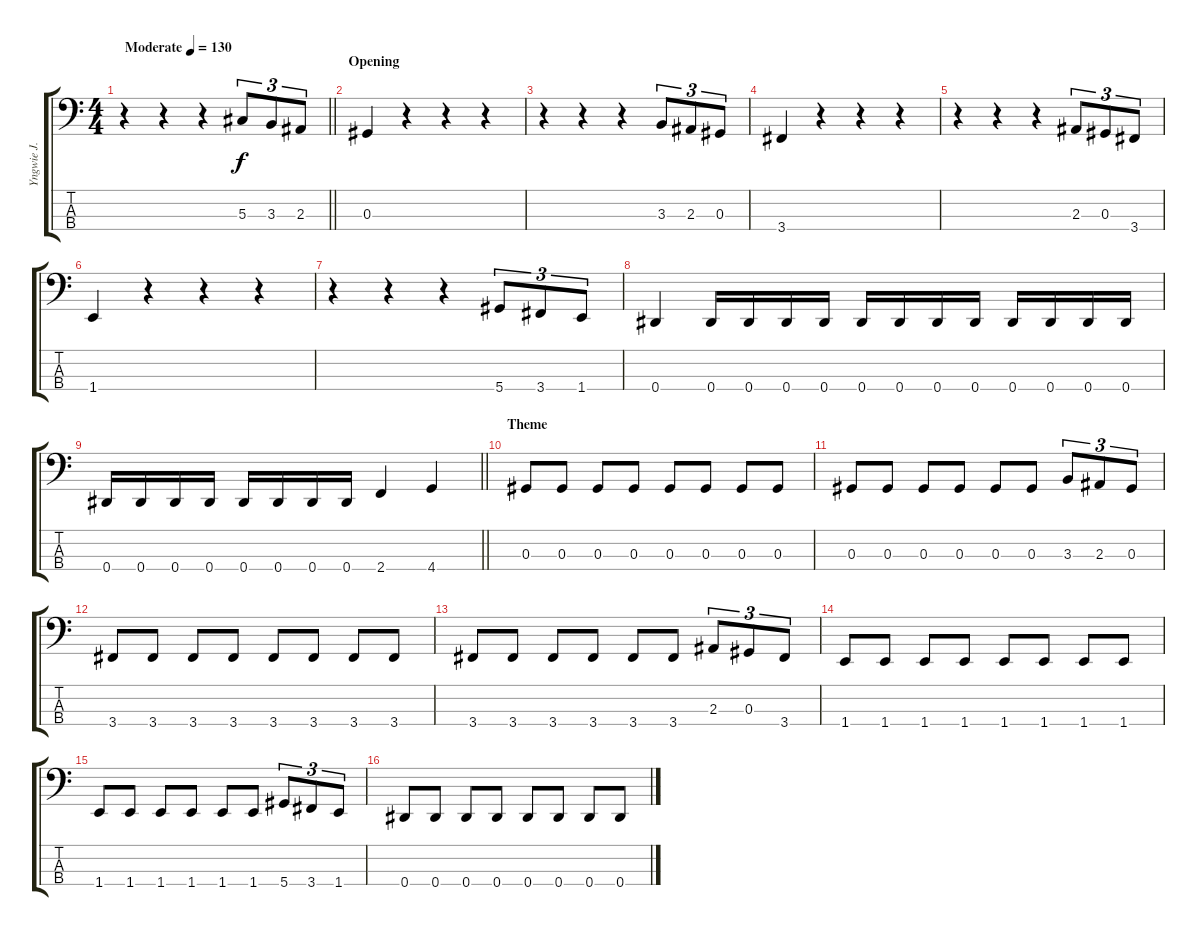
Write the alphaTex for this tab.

\track ("Yngwie J. Malmsteen" "Yngwie J. ") {instrument electricbassfinger}
\staff {score tabs}
\tuning (Gb2 Db2 Ab1 Eb1) {hide}
\ts (4 4)
\tempo (130 "Moderate")
\clef f4
\barLineRight lightlight
\ks c
r.4{dy f instrument electricbassfinger} r.4 r.4 5.3.8{tu (3 2)} 3.3.8{tu (3 2)} 2.3.8{tu (3 2)} |
\section ("" "Opening")
0.3.4 r.4 r.4 r.4 |
r.4 r.4 r.4 3.3.8{tu (3 2)} 2.3.8{tu (3 2)} 0.3.8{tu (3 2)} |
3.4.4 r.4 r.4 r.4 |
r.4 r.4 r.4 2.3.8{tu (3 2)} 0.3.8{tu (3 2)} 3.4.8{tu (3 2)} |
1.4.4 r.4 r.4 r.4 |
r.4 r.4 r.4 5.4.8{tu (3 2)} 3.4.8{tu (3 2)} 1.4.8{tu (3 2)} |
0.4.4 0.4.16 0.4.16 0.4.16 0.4.16 0.4.16 0.4.16 0.4.16 0.4.16 0.4.16 0.4.16 0.4.16 0.4.16 |
\barLineRight lightlight
0.4.16 0.4.16 0.4.16 0.4.16 0.4.16 0.4.16 0.4.16 0.4.16 2.4.4 4.4.4 |
\section ("" "Theme")
0.3.8 0.3.8 0.3.8 0.3.8 0.3.8 0.3.8 0.3.8 0.3.8 |
0.3.8 0.3.8 0.3.8 0.3.8 0.3.8 0.3.8 3.3.8{tu (3 2)} 2.3.8{tu (3 2)} 0.3.8{tu (3 2)} |
3.4.8 3.4.8 3.4.8 3.4.8 3.4.8 3.4.8 3.4.8 3.4.8 |
3.4.8 3.4.8 3.4.8 3.4.8 3.4.8 3.4.8 2.3.8{tu (3 2)} 0.3.8{tu (3 2)} 3.4.8{tu (3 2)} |
1.4.8 1.4.8 1.4.8 1.4.8 1.4.8 1.4.8 1.4.8 1.4.8 |
1.4.8 1.4.8 1.4.8 1.4.8 1.4.8 1.4.8 5.4.8{tu (3 2)} 3.4.8{tu (3 2)} 1.4.8{tu (3 2)} |
0.4.8 0.4.8 0.4.8 0.4.8 0.4.8 0.4.8 0.4.8 0.4.8
